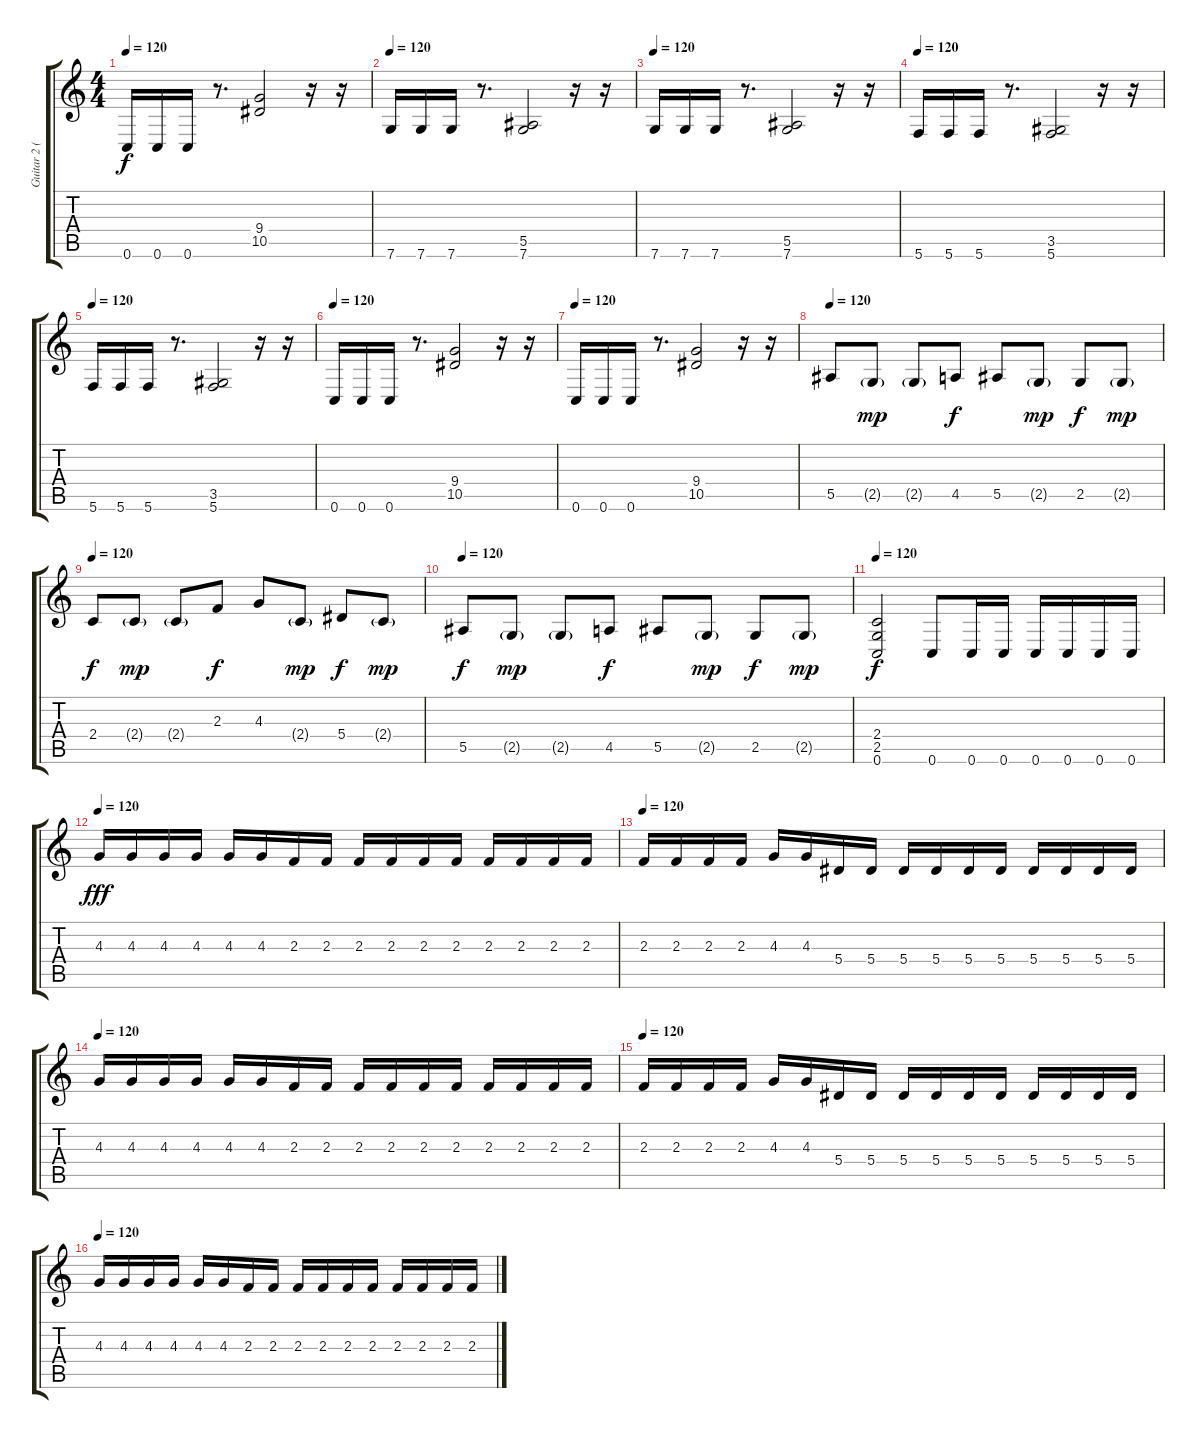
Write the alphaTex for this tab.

\track ("Guitar 2 (Lead)" "Guitar 2 (") {instrument overdrivenguitar}
\staff {score tabs}
\tuning (C4 G3 Eb3 Bb2 F2 C2) {hide}
\ts (4 4)
\tempo 120
\clef g2
\ks c
0.6.16{dy f} 0.6.16 0.6.16 r.8{d} (9.4 10.5).2 r.16 r.16 |
\tempo 120
7.6.16 7.6.16 7.6.16 r.8{d} (5.5 7.6).2 r.16 r.16 |
\tempo 120
7.6.16 7.6.16 7.6.16 r.8{d} (5.5 7.6).2 r.16 r.16 |
\tempo 120
5.6.16 5.6.16 5.6.16 r.8{d} (3.5 5.6).2 r.16 r.16 |
\tempo 120
5.6.16 5.6.16 5.6.16 r.8{d} (3.5 5.6).2 r.16 r.16 |
\tempo 120
0.6.16 0.6.16 0.6.16 r.8{d} (9.4 10.5).2 r.16 r.16 |
\tempo 120
0.6.16 0.6.16 0.6.16 r.8{d} (9.4 10.5).2 r.16 r.16 |
\tempo 120
5.5.8 2.5{g}.8{dy mp} 2.5{g}.8 4.5.8{dy f} 5.5.8 2.5{g}.8{dy mp} 2.5.8{dy f} 2.5{g}.8{dy mp} |
\tempo 120
2.4.8{dy f} 2.4{g}.8{dy mp} 2.4{g}.8 2.3.8{dy f} 4.3.8 2.4{g}.8{dy mp} 5.4.8{dy f} 2.4{g}.8{dy mp} |
\tempo 120
5.5.8{dy f} 2.5{g}.8{dy mp} 2.5{g}.8 4.5.8{dy f} 5.5.8 2.5{g}.8{dy mp} 2.5.8{dy f} 2.5{g}.8{dy mp} |
\tempo 120
(2.4 2.5 0.6).2{dy f} 0.6.8 0.6.16 0.6.16 0.6.16 0.6.16 0.6.16 0.6.16 |
\tempo 120
4.3.16{dy fff} 4.3.16 4.3.16 4.3.16 4.3.16 4.3.16 2.3.16 2.3.16 2.3.16 2.3.16 2.3.16 2.3.16 2.3.16 2.3.16 2.3.16 2.3.16 |
\tempo 120
2.3.16 2.3.16 2.3.16 2.3.16 4.3.16 4.3.16 5.4.16 5.4.16 5.4.16 5.4.16 5.4.16 5.4.16 5.4.16 5.4.16 5.4.16 5.4.16 |
\tempo 120
4.3.16 4.3.16 4.3.16 4.3.16 4.3.16 4.3.16 2.3.16 2.3.16 2.3.16 2.3.16 2.3.16 2.3.16 2.3.16 2.3.16 2.3.16 2.3.16 |
\tempo 120
2.3.16 2.3.16 2.3.16 2.3.16 4.3.16 4.3.16 5.4.16 5.4.16 5.4.16 5.4.16 5.4.16 5.4.16 5.4.16 5.4.16 5.4.16 5.4.16 |
\tempo 120
4.3.16 4.3.16 4.3.16 4.3.16 4.3.16 4.3.16 2.3.16 2.3.16 2.3.16 2.3.16 2.3.16 2.3.16 2.3.16 2.3.16 2.3.16 2.3.16
